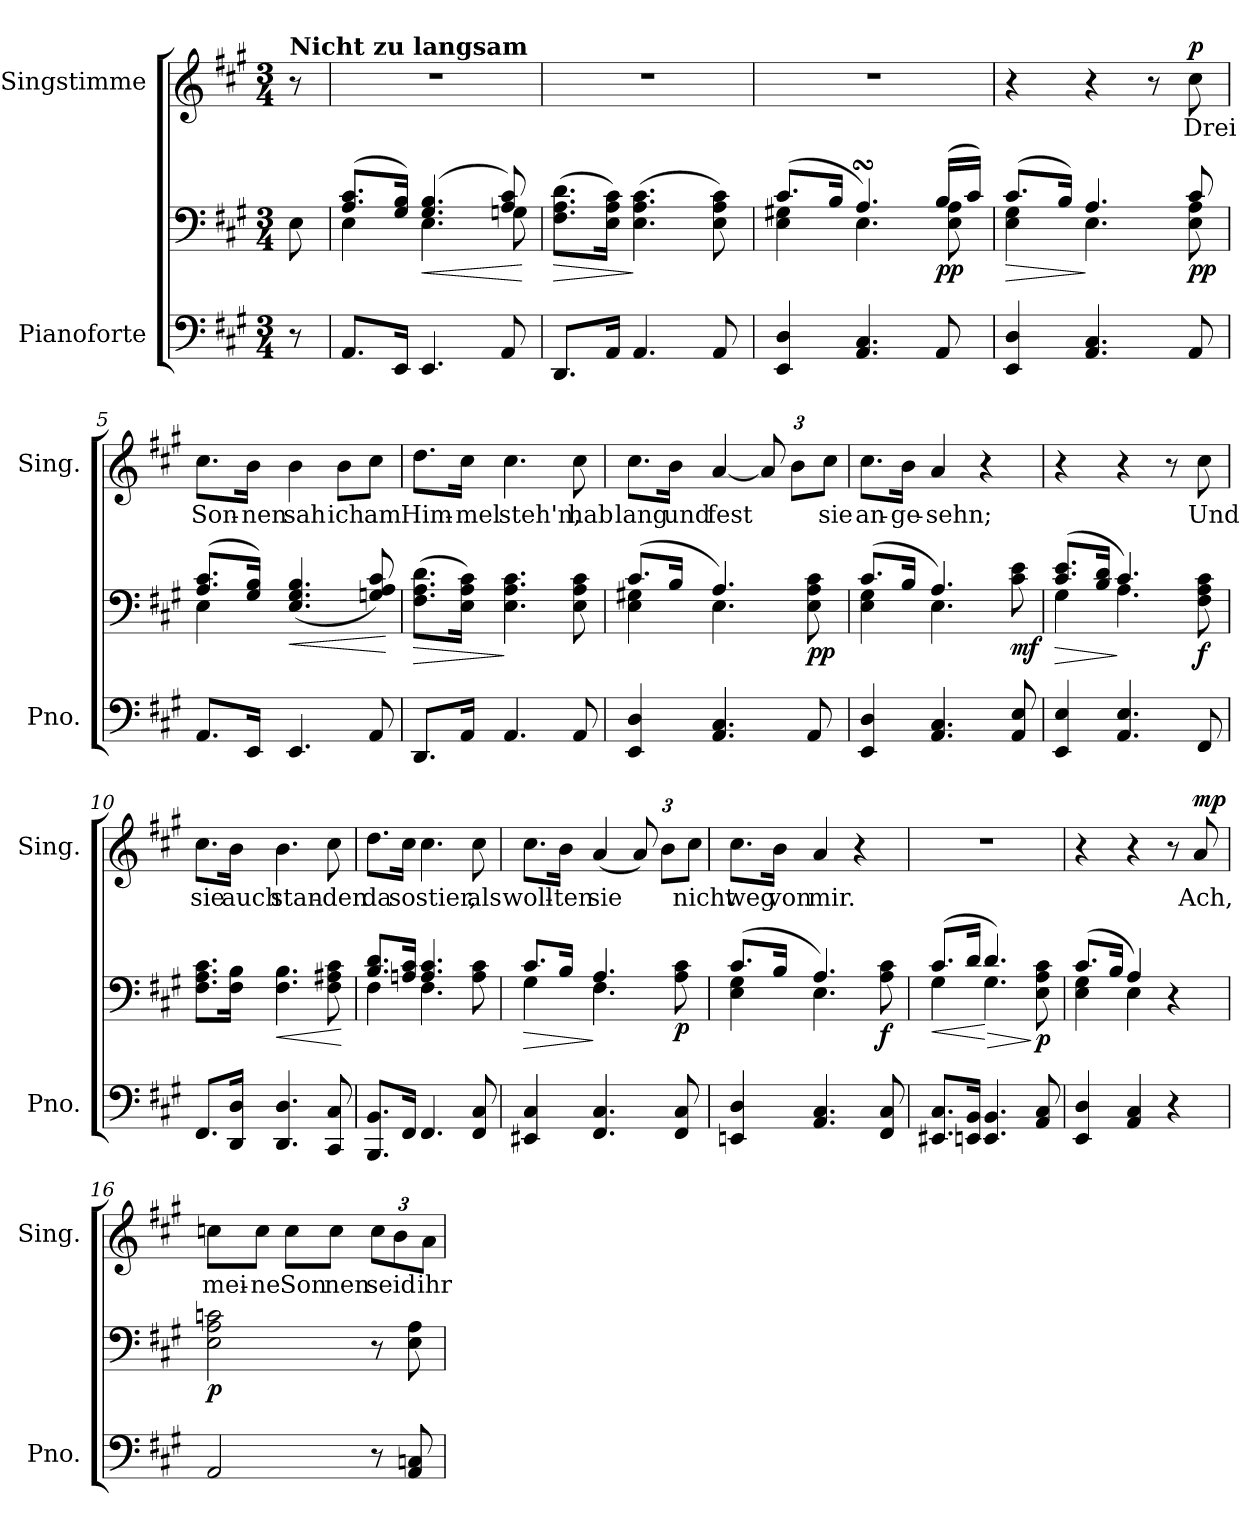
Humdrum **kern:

**kern	**kern	**dynam	**kern	**text	**dynam
*part2	*part2	*part2	*part1	*part1	*part1
*staff3	*staff2	*staff2/3	*staff1	*staff1	*staff1
*I"Pianoforte	*	*	*I"Singstimme	*	*
*I'Pno.	*	*	*I'Sing.	*	*
*clefF4	*clefF4	*	*clefG2	*	*
*k[f#c#g#]	*k[f#c#g#]	*	*k[f#c#g#]	*	*
*M3/4	*M3/4	*	*M3/4	*	*
*MM34	*MM34	*	*MM34	*	*
=	=	=	=	=	=
!	!	!	!LO:TX:a:B:t=Nicht zu langsam	!	!
8r	8E\	.	8r	.	.
=1	=1	=1	=1	=1	=1
*	*^	*	*	*	*
8.AA/L	(>8.A/ 8.c#/L	4E\	.	2.r	.	.
16EE/Jk	16G#/ 16B/Jk)	.	.	.	.	.
!	!	!	!LO:HP:b	!	!	!
4.EE/	(>4.G#/ 4.B/	4.E\	<	.	.	.
8AA/	8A/ 8c#/)	8Gn\	.	.	.	.
*	*v	*v	*	*	*	*
.	.	[	.	.	.
=2	=2	=2	=2	=2	=2
!	!	!LO:HP:b	!	!	!
8.DD/L	(>8.F#\ 8.A\ 8.d\L	>	2.r	.	.
16AA/Jk	16E\ 16A\ 16c#\Jk)	.	.	.	.
4.AA/	(>4.E\ 4.A\ 4.c#\	]	.	.	.
8AA/	8E\ 8A\ 8c#\)	.	.	.	.
=3	=3	=3	=3	=3	=3
*	*^	*	*	*	*
4EE/ 4D/	(>8.c#/L	4E\ 4G#X\	.	2.r	.	.
.	16B/Jk	.	.	.	.	.
4.AA/ 4.C#/	4.AsSSs/)	4.E\	.	.	.	.
!	!	!	!LO:DY:b	!	!	!
8AA/	(>16B/LL	8E\ 8A\	pp	.	.	.
.	16c#/JJ)	.	.	.	.	.
=4	=4	=4	=4	=4	=4	=4
!	!	!	!LO:HP:b	!	!	!
4EE/ 4D/	(>8.c#/L	4E\ 4G#\	>	4r	.	.
.	16B/Jk)	.	.	.	.	.
4.AA/ 4.C#/	4.A/	4.E\	]	4r	.	.
.	.	.	.	8r	.	.
!	!	!	!LO:DY:b	!	!LO:LY:b	!LO:DY:b
8AA/	8c#/	8E\ 8A\	pp	8cc#\	Drei	p
!!LO:LB:g=z
=5	=5	=5	=5	=5	=5	=5
!	!	!	!	!	!LO:LY:b	!
8.AA/L	(>8.A/ 8.c#/L	4E\	.	8.cc#\L	Son-	.
!	!	!	!	!	!LO:LY:b	!
16EE/Jk	16G#/ 16B/Jk)	.	.	16b\Jk	-nen	.
!	!	!	!LO:HP:b	!	!LO:LY:b	!
4.EE/	(>4.E/ 4.G#/ 4.B/	2ryy	<	4b\	sah	.
!	!	!	!	!	!LO:LY:b	!
.	.	.	.	8b\L	ich	.
!	!	!	!	!	!LO:LY:b	!
8AA/	8Gn/ 8A/ 8c#/)	.	.	8cc#\J	am	.
*	*v	*v	*	*	*	*
.	.	[	.	.	.
!!LO:LB:g=z
=6	=6	=6	=6	=6	=6
!	!	!LO:HP:b	!	!LO:LY:b	!
8.DD/L	(>8.F#\ 8.A\ 8.d\L	>	8.dd\L	Him-	.
!	!	!	!	!LO:LY:b	!
16AA/Jk	16E\ 16A\ 16c#\Jk)	.	16cc#\Jk	-mel	.
!	!	!	!	!LO:LY:b	!
4.AA/	4.E\ 4.A\ 4.c#\	]	4.cc#\	steh'n,	.
!	!	!	!	!LO:LY:b	!
8AA/	8E\ 8A\ 8c#\	.	8cc#\	hab	.
=7	=7	=7	=7	=7	=7
*	*^	*	*	*	*
!	!	!	!	!	!LO:LY:b	!
4EE/ 4D/	(>8.c#/L	4E\ 4G#X\	.	8.cc#\L	lang	.
!	!	!	!	!	!LO:LY:b	!
.	16B/Jk	.	.	16b\Jk	und	.
!	!	!	!	!	!LO:LY:b	!
4.AA/ 4.C#/	4.A/)	4.E\	.	[4a/	fest	.
*	*	*	*	*Xbrackettup	*	*
.	.	.	.	12a/]	.	.
.	.	.	.	12b\L	.	.
!	!	!	!LO:DY:b	!	!	!
8AA/	8E\ 8A\ 8c#\	8ryy	pp	.	.	.
!	!	!	!	!	!LO:LY:b	!
.	.	.	.	12cc#\J	sie	.
=8	=8	=8	=8	=8	=8	=8
!	!	!	!	!	!LO:LY:b	!
4EE/ 4D/	(>8.c#/L	4E\ 4G#\	.	8.cc#\L	an-	.
!	!	!	!	!	!LO:LY:b	!
.	16B/Jk	.	.	16b\Jk	-ge-	.
!	!	!	!	!	!LO:LY:b	!
4.AA/ 4.C#/	4.A/)	4.E\	.	4a/	-sehn;	.
.	.	.	.	4r	.	.
!	!	!	!LO:DY:b	!	!	!
8AA/ 8E/	8ryy	8c#\ 8e\	mf	.	.	.
=9	=9	=9	=9	=9	=9	=9
!	!	!	!LO:HP:b	!	!	!
4EE/ 4E/	(>8.c#/ 8.e/L	4G#\	>	4r	.	.
.	16B/ 16d/Jk	.	.	.	.	.
4.AA/ 4.E/	4.c#/)	4.A\	]	4r	.	.
.	.	.	.	8r	.	.
!	!	!	!LO:DY:b	!	!LO:LY:b	!
8FF#/	8ryy	8F#\ 8A\ 8c#\	f	8cc#\	Und	.
=10	=10	=10	=10	=10	=10	=10
!	!	!	!	!	!LO:LY:b	!
*	*v	*v	*	*	*	*
8.FF#/L	8.F#\ 8.A\ 8.c#\L	.	8.cc#\L	sie	.
!	!	!	!	!LO:LY:b	!
16DD/ 16D/Jk	16F#\ 16B\Jk	.	16b\Jk	auch	.
!	!	!LO:HP:b	!	!LO:LY:b	!
4.DD/ 4.D/	4.F#\ 4.B\	<	4.b\	stan-	.
!	!	!	!	!LO:LY:b	!
8CC#/ 8C#/	8F#\ 8A#X\ 8c#\	.	8cc#\	-den	.
.	.	[	.	.	.
!!LO:PB:g=z
=11	=11	=11	=11	=11	=11
*	*^	*	*	*	*
!	!	!	!	!	!LO:LY:b	!
8.BBB/ 8.BB/L	8.B/ 8.d/L	4F#\	.	8.dd\L	da	.
!	!	!	!	!	!LO:LY:b	!
16FF#/Jk	16An/ 16c#/Jk	.	.	16cc#\Jk	so	.
!	!	!	!	!	!LO:LY:b	!
4.FF#/	4.A/ 4.c#/	4.F#\	.	4.cc#\	stier,	.
!	!	!	!	!	!LO:LY:b	!
8FF#/ 8C#/	8ryy	8A\ 8c#\	.	8cc#\	als	.
=12	=12	=12	=12	=12	=12	=12
!	!	!	!LO:HP:b	!	!LO:LY:b	!
4EE#X/ 4C#/	8.c#/L	4G#\	>	8.cc#\L	woll-	.
!	!	!	!	!	!LO:LY:b	!
.	16B/Jk	.	.	16b\Jk	-ten	.
!	!	!	!	!	!LO:LY:b	!
4.FF#/ 4.C#/	4.A/	4.F#\	]	(<4a/	sie	.
.	.	.	.	12a/)	.	.
.	.	.	.	12b\L	.	.
!	!	!	!LO:DY:b	!	!	!
8FF#/ 8C#/	8ryy	8A\ 8c#\	p	.	.	.
!	!	!	!	!	!LO:LY:b	!
.	.	.	.	12cc#\J	nicht	.
=13	=13	=13	=13	=13	=13	=13
!	!	!	!	!	!LO:LY:b	!
4EEn/ 4D/	(>8.c#/L	4E\ 4G#\	.	8.cc#\L	weg	.
!	!	!	!	!	!LO:LY:b	!
.	16B/Jk	.	.	16b\Jk	von	.
!	!	!	!	!	!LO:LY:b	!
4.AA/ 4.C#/	4.A/)	4.E\	.	4a/	mir.	.
.	.	.	.	4r	.	.
!	!	!	!LO:DY:b	!	!	!
8FF#/ 8C#/	8ryy	8A\ 8c#\	f	.	.	.
=14	=14	=14	=14	=14	=14	=14
!	!	!	!LO:HP:b	!	!	!
8.EE#X/ 8.C#/L	(>8.c#/L	4G#\	<	2.r	.	.
16EEn/ 16BB/Jk	16d/Jk	.	.	.	.	.
!	!	!	!LO:HP:n=1:b	!	!	!
4.EE/ 4.BB/	4.d/)	4.G#\	[ >	.	.	.
!	!	!	!LO:DY:n=1:b	!	!	!
8AA/ 8C#/	8ryy	8E\ 8A\ 8c#\	] p	.	.	.
=15	=15	=15	=15	=15	=15	=15
4EE/ 4D/	(>8.c#/L	4E\ 4G#\	.	4r	.	.
.	16B/Jk	.	.	.	.	.
4AA/ 4C#/	4A/)	4E\	.	4r	.	.
4r	4r	4ryy	.	8r	.	.
!	!	!	!	!	!LO:LY:b	!LO:DY:b
.	.	.	.	8a/	Ach,	mp
*	*v	*v	*	*	*	*
!!LO:PB:g=z
=16	=16	=16	=16	=16	=16
!	!	!LO:DY:b	!	!LO:LY:b	!
2AA/	2E\ 2A\ 2cn\	p	8ccn\L	mei-	.
!	!	!	!	!LO:LY:b	!
.	.	.	8cc\J	-ne	.
!	!	!	!	!LO:LY:b	!
.	.	.	8cc\L	Son	.
!	!	!	!	!LO:LY:b	!
.	.	.	8cc\J	nen	.
!	!	!	!	!LO:LY:b	!
8r	8r	.	12cc\L	seid	.
.	.	.	12b\	.	.
8AA/ 8Cn/	8E\ 8A\	.	.	.	.
!	!	!	!	!LO:LY:b	!
.	.	.	12a\J	ihr	.
=	=	=	=	=	=
*-	*-	*-	*-	*-	*-
